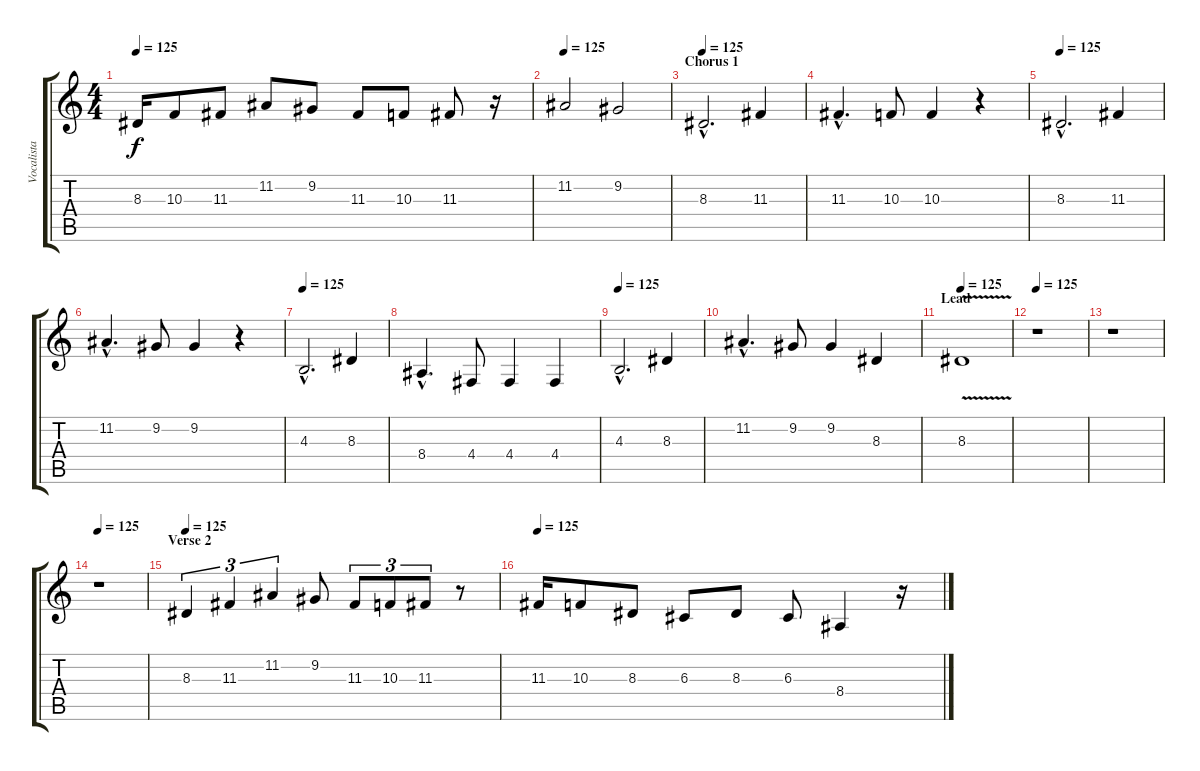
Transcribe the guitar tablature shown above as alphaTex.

\track ("Vocalista" "Vocalista") {instrument lead6voice}
\staff {score tabs}
\tuning (E4 B3 G3 D3 A2 E2) {hide}
\ts (4 4)
\tempo 125
\clef g2
\ks c
8.3.16{dy f} 10.3.8 11.3.8 11.2.8 9.2.8 11.3.8 10.3.8 11.3.8 r.16 |
\tempo 125
11.2.2 9.2.2 |
\section ("" "Chorus 1")
\tempo 125
8.3{hac}.2{d} 11.3.4 |
11.3{hac}.4{d} 10.3.8 10.3.4 r.4 |
\tempo 125
8.3{hac}.2{d} 11.3.4 |
11.2{hac}.4{d} 9.2.8 9.2.4 r.4 |
\tempo 125
4.3{hac}.2{d} 8.3.4 |
8.4{hac}.4{d} 4.4.8 4.4.4 4.4.4 |
\tempo 125
4.3{hac}.2{d} 8.3.4 |
11.2{hac}.4{d} 9.2.8 9.2.4 8.3.4 |
\section ("" "Lead")
\tempo 125
8.3{v}.1 |
\tempo 125
r.1 |
r.1 |
\tempo 125
r.1 |
\section ("" "Verse 2")
\tempo 125
8.3.4{tu (3 2)} 11.3.4{tu (3 2)} 11.2.4{tu (3 2)} 9.2.8 11.3.8{tu (3 2)} 10.3.8{tu (3 2)} 11.3.8{tu (3 2)} r.8 |
\tempo 125
11.3.16 10.3.8 8.3.8 6.3.8 8.3.8 6.3.8 8.4.4 r.16
